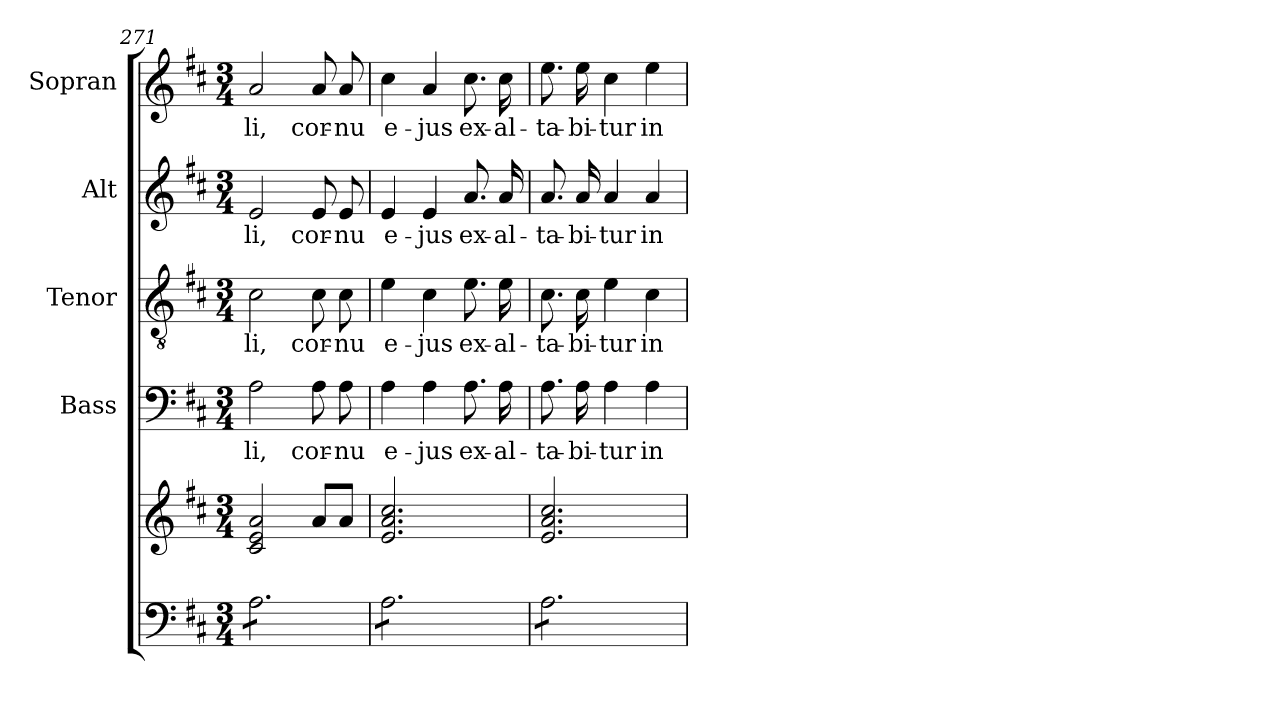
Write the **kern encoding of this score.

**kern	**kern	**kern	**text	**kern	**text	**kern	**text	**kern	**text
*part5	*part5	*part4	*part4	*part3	*part3	*part2	*part2	*part1	*part1
*staff6	*staff5	*staff4	*staff4	*staff3	*staff3	*staff2	*staff2	*staff1	*staff1
*	*	*I"Bass	*	*I"Tenor	*	*I"Alt	*	*I"Sopran	*
*	*	*I'B.	*	*I'T.	*	*I'A.	*	*I'S.	*
!!LO:LB:g=z
*clefF4	*clefG2	*clefF4	*	*clefGv2	*	*clefG2	*	*clefG2	*
*k[f#c#]	*k[f#c#]	*k[f#c#]	*	*k[f#c#]	*	*k[f#c#]	*	*k[f#c#]	*
*D:	*D:	*D:	*	*D:	*	*D:	*	*D:	*
*M3/4	*M3/4	*M3/4	*	*M3/4	*	*M3/4	*	*M3/4	*
=271	=271	=271	=271	=271	=271	=271	=271	=271	=271
!	!	!	!LO:LY:b	!	!LO:LY:b	!	!LO:LY:b	!	!LO:LY:b
*tremolo	*	*	*	*	*	*	*	*	*
8A\L	2c#/ 2e/ 2a/	2A\	-li,	2c#\	-li,	2e/	-li,	2a/	-li,
8A\	.	.	.	.	.	.	.	.	.
8A\	.	.	.	.	.	.	.	.	.
8A\	.	.	.	.	.	.	.	.	.
!	!	!	!LO:LY:b	!	!LO:LY:b	!	!LO:LY:b	!	!LO:LY:b
8A\	8a/L	8A\	cor-	8c#\	cor-	8e/	cor-	8a/	cor-
!	!	!	!LO:LY:b	!	!LO:LY:b	!	!LO:LY:b	!	!LO:LY:b
8A\J	8a/J	8A\	-nu	8c#\	-nu	8e/	-nu	8a/	-nu
=272	=272	=272	=272	=272	=272	=272	=272	=272	=272
!	!	!	!LO:LY:b	!	!LO:LY:b	!	!LO:LY:b	!	!LO:LY:b
8A\L	2.e/ 2.a/ 2.cc#/	4A\	e-	4e\	e-	4e/	e-	4cc#\	e-
8A\	.	.	.	.	.	.	.	.	.
!	!	!	!LO:LY:b	!	!LO:LY:b	!	!LO:LY:b	!	!LO:LY:b
8A\	.	4A\	-jus	4c#\	-jus	4e/	-jus	4a/	-jus
8A\	.	.	.	.	.	.	.	.	.
!	!	!	!LO:LY:b	!	!LO:LY:b	!	!LO:LY:b	!	!LO:LY:b
8A\	.	8.A\	ex-	8.e\	ex-	8.a/	ex-	8.cc#\	ex-
8A\J	.	.	.	.	.	.	.	.	.
!	!	!	!LO:LY:b	!	!LO:LY:b	!	!LO:LY:b	!	!LO:LY:b
.	.	16A\	-al-	16e\	-al-	16a/	-al-	16cc#\	-al-
=273	=273	=273	=273	=273	=273	=273	=273	=273	=273
!	!	!	!LO:LY:b	!	!LO:LY:b	!	!LO:LY:b	!	!LO:LY:b
8A\L	2.e/ 2.a/ 2.cc#/	8.A\	-ta-	8.c#\	-ta-	8.a/	-ta-	8.ee\	-ta-
8A\	.	.	.	.	.	.	.	.	.
!	!	!	!LO:LY:b	!	!LO:LY:b	!	!LO:LY:b	!	!LO:LY:b
.	.	16A\	-bi-	16c#\	-bi-	16a/	-bi-	16ee\	-bi-
!	!	!	!LO:LY:b	!	!LO:LY:b	!	!LO:LY:b	!	!LO:LY:b
8A\	.	4A\	-tur	4e\	-tur	4a/	-tur	4cc#\	-tur
8A\	.	.	.	.	.	.	.	.	.
!	!	!	!LO:LY:b	!	!LO:LY:b	!	!LO:LY:b	!	!LO:LY:b
8A\	.	4A\	in	4c#\	in	4a/	in	4ee\	in
8A\J	.	.	.	.	.	.	.	.	.
*Xtremolo	*	*	*	*	*	*	*	*	*
=	=	=	=	=	=	=	=	=	=
*-	*-	*-	*-	*-	*-	*-	*-	*-	*-
